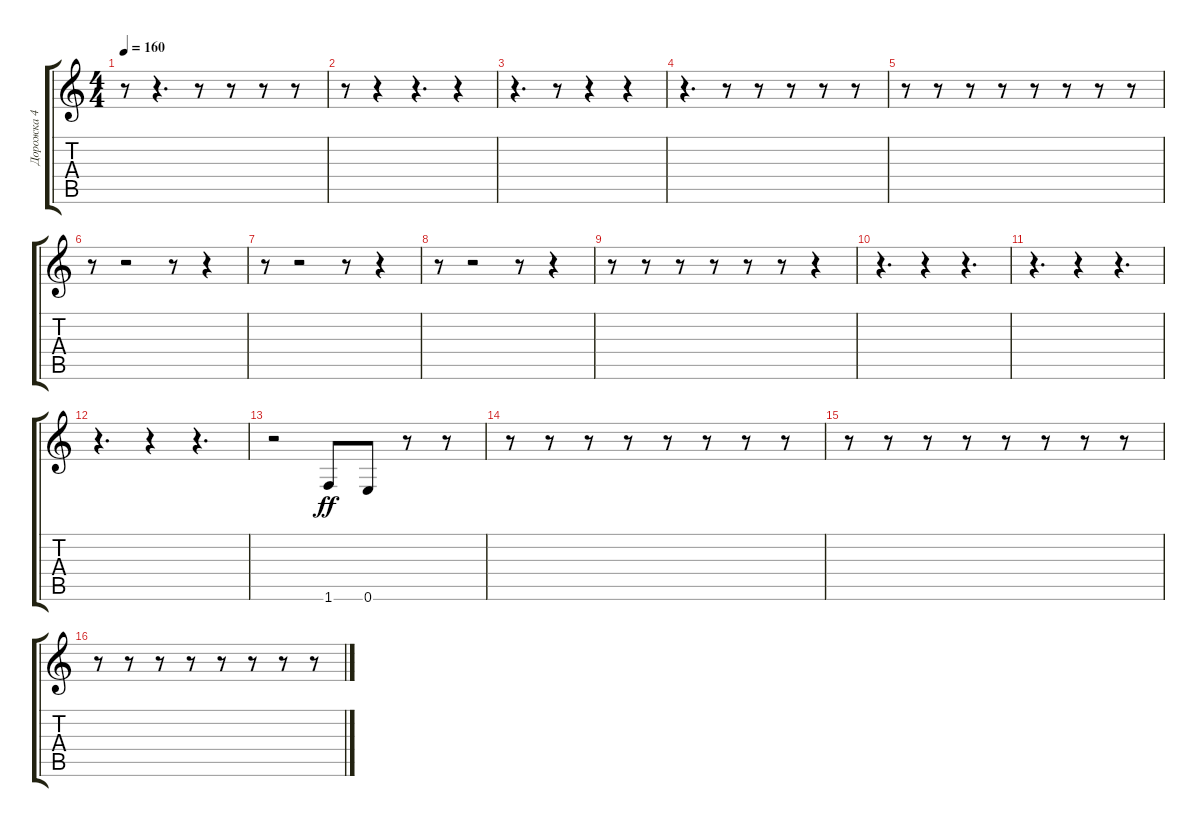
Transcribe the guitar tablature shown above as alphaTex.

\track ("Дорожка 4" "Дорожка 4") {instrument electricbasspick}
\staff {score tabs}
\tuning (E4 B3 G3 D3 A2 E2) {hide}
\ts (4 4)
\tempo 160
\clef g2
\ks c
r.8{dy ff} r.4{d} r.8 r.8 r.8 r.8 |
r.8 r.4 r.4{d} r.4 |
r.4{d} r.8 r.4 r.4 |
r.4{d} r.8 r.8 r.8 r.8 r.8 |
r.8 r.8 r.8 r.8 r.8 r.8 r.8 r.8 |
r.8 r.2 r.8 r.4 |
r.8 r.2 r.8 r.4 |
r.8 r.2 r.8 r.4 |
r.8 r.8 r.8 r.8 r.8 r.8 r.4 |
r.4{d} r.4 r.4{d} |
r.4{d} r.4 r.4{d} |
r.4{d} r.4 r.4{d} |
r.2 1.6.8 0.6.8 r.8 r.8 |
r.8 r.8 r.8 r.8 r.8 r.8 r.8 r.8 |
r.8 r.8 r.8 r.8 r.8 r.8 r.8 r.8 |
r.8 r.8 r.8 r.8 r.8 r.8 r.8 r.8
